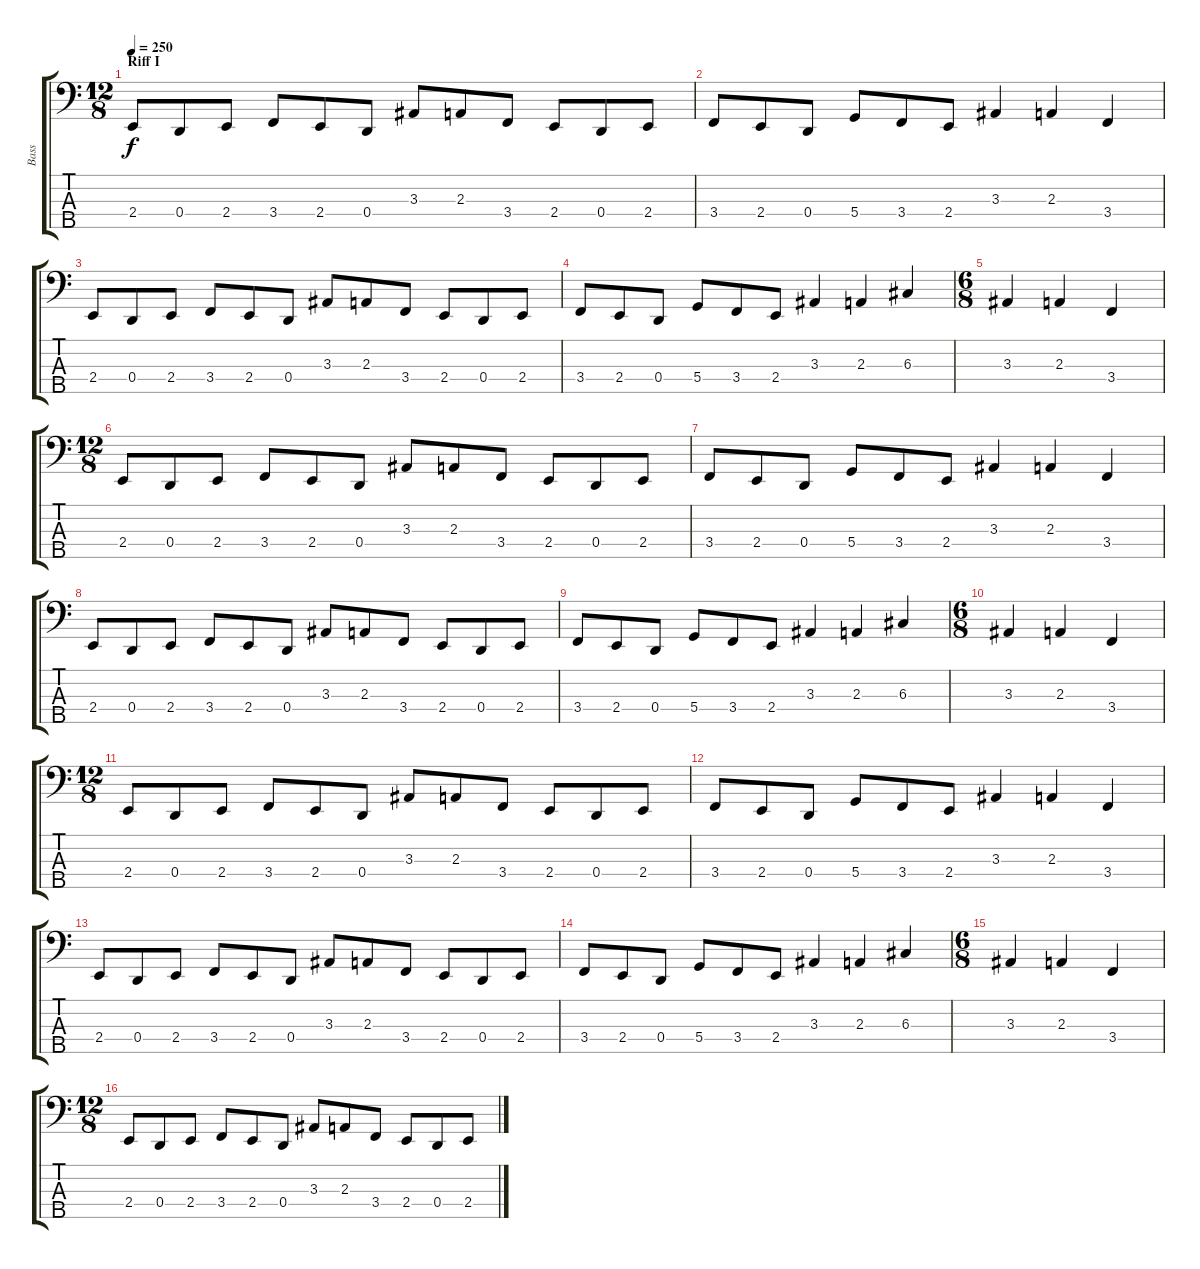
\track ("Bass" "Bass") {instrument electricbasspick}
\staff {score tabs}
\tuning (F2 C2 G1 D1 A0) {hide}
\ts (12 8)
\section ("" "Riff I")
\tempo 250
\clef f4
\ks c
2.4.8{dy f instrument electricbasspick} 0.4.8 2.4.8 3.4.8 2.4.8 0.4.8 3.3.8 2.3.8 3.4.8 2.4.8 0.4.8 2.4.8 |
3.4.8 2.4.8 0.4.8 5.4.8 3.4.8 2.4.8 3.3.4 2.3.4 3.4.4 |
2.4.8 0.4.8 2.4.8 3.4.8 2.4.8 0.4.8 3.3.8 2.3.8 3.4.8 2.4.8 0.4.8 2.4.8 |
3.4.8 2.4.8 0.4.8 5.4.8 3.4.8 2.4.8 3.3.4 2.3.4 6.3.4 |
\ts (6 8)
3.3.4 2.3.4 3.4.4 |
\ts (12 8)
2.4.8 0.4.8 2.4.8 3.4.8 2.4.8 0.4.8 3.3.8 2.3.8 3.4.8 2.4.8 0.4.8 2.4.8 |
3.4.8 2.4.8 0.4.8 5.4.8 3.4.8 2.4.8 3.3.4 2.3.4 3.4.4 |
2.4.8 0.4.8 2.4.8 3.4.8 2.4.8 0.4.8 3.3.8 2.3.8 3.4.8 2.4.8 0.4.8 2.4.8 |
3.4.8 2.4.8 0.4.8 5.4.8 3.4.8 2.4.8 3.3.4 2.3.4 6.3.4 |
\ts (6 8)
3.3.4 2.3.4 3.4.4 |
\ts (12 8)
2.4.8 0.4.8 2.4.8 3.4.8 2.4.8 0.4.8 3.3.8 2.3.8 3.4.8 2.4.8 0.4.8 2.4.8 |
3.4.8 2.4.8 0.4.8 5.4.8 3.4.8 2.4.8 3.3.4 2.3.4 3.4.4 |
2.4.8 0.4.8 2.4.8 3.4.8 2.4.8 0.4.8 3.3.8 2.3.8 3.4.8 2.4.8 0.4.8 2.4.8 |
3.4.8 2.4.8 0.4.8 5.4.8 3.4.8 2.4.8 3.3.4 2.3.4 6.3.4 |
\ts (6 8)
3.3.4 2.3.4 3.4.4 |
\ts (12 8)
2.4.8 0.4.8 2.4.8 3.4.8 2.4.8 0.4.8 3.3.8 2.3.8 3.4.8 2.4.8 0.4.8 2.4.8
